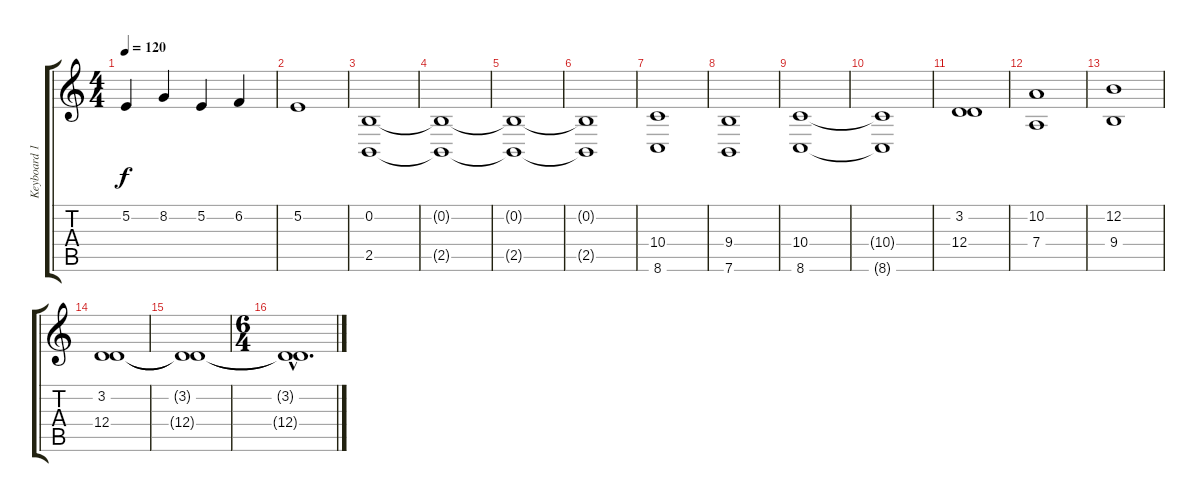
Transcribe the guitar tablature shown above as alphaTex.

\track ("Keyboard 1" "Keyboard 1") {instrument stringensemble1}
\staff {score tabs}
\tuning (E4 B3 G3 D3 A2 E2) {hide}
\ts (4 4)
\tempo 120
\clef g2
\ks c
5.2.4{dy f} 8.2.4 5.2.4 6.2.4 |
5.2.1 |
(0.2 2.5).1 |
(0.2{t} 2.5{t}).1 |
(0.2{t} 2.5{t}).1 |
(0.2{t} 2.5{t}).1 |
(10.4 8.6).1 |
(9.4 7.6).1 |
(10.4 8.6).1 |
(10.4{t} 8.6{t}).1 |
(3.2 12.4).1 |
(10.2 7.4).1 |
(12.2 9.4).1 |
(3.2 12.4).1 |
(3.2{t} 12.4{t}).1 |
\ts (6 4)
(3.2{hac t} 12.4{hac t}).1{d}
